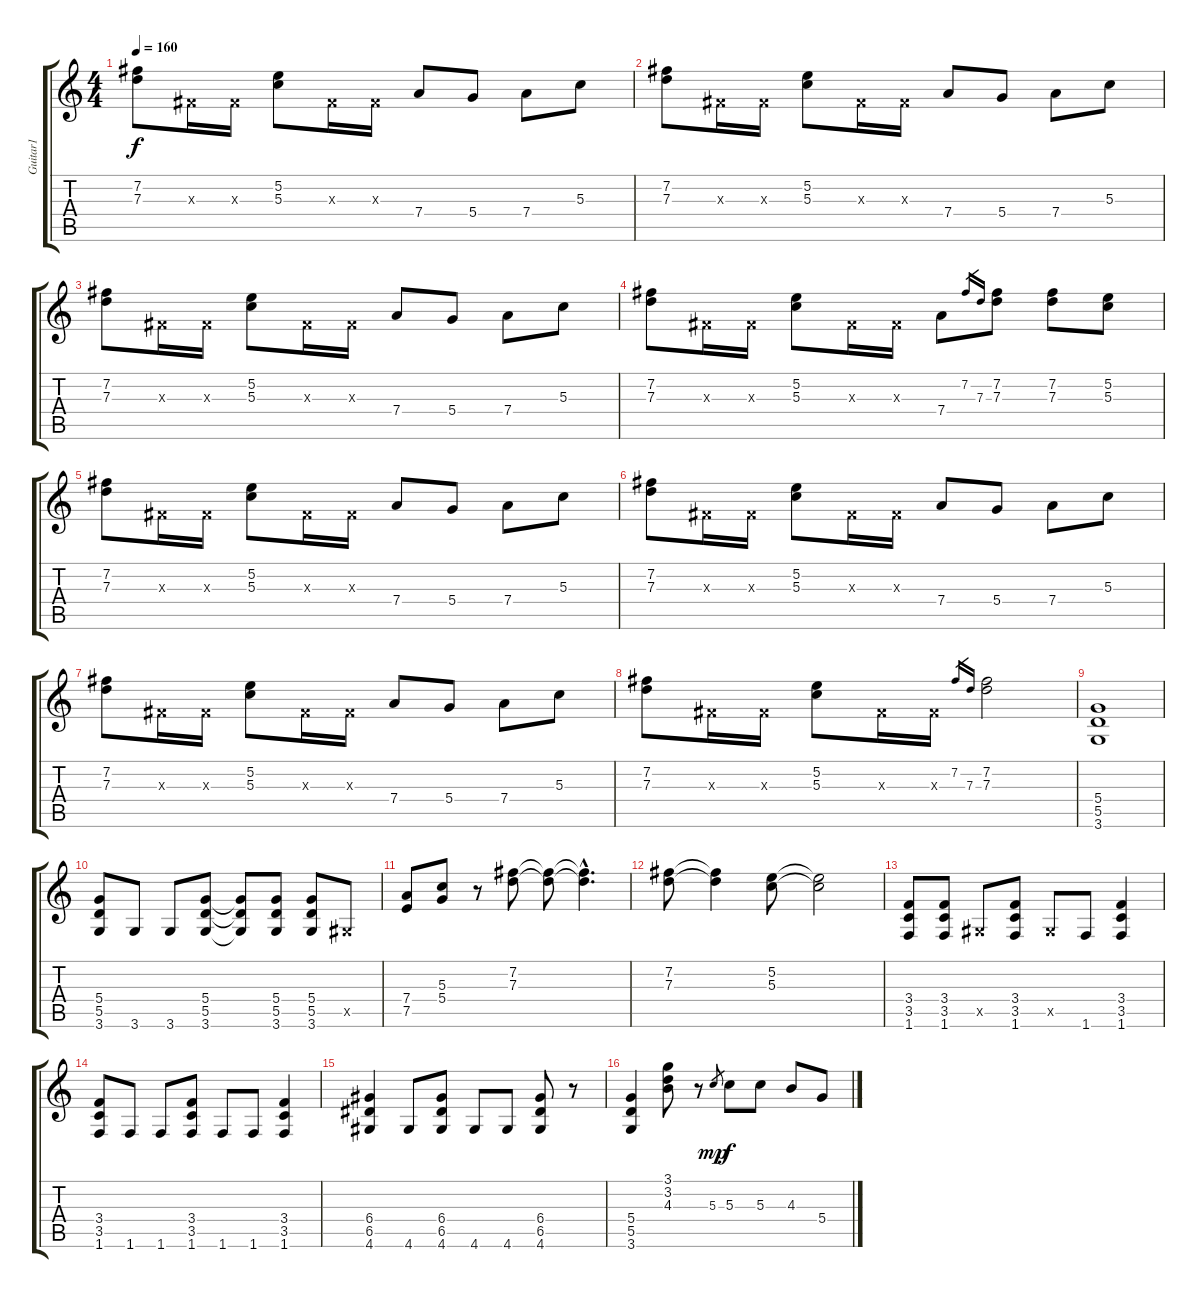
\track ("Guitar1" "Guitar1") {instrument distortionguitar}
\staff {score tabs}
\tuning (E4 B3 G3 D3 A2 E2) {hide}
\ts (4 4)
\tempo 160
\clef g2
\ks c
(7.2 7.3).8{dy f} -1.3{x}.16 -1.3{x}.16 (5.2 5.3).8 -1.3{x}.16 -1.3{x}.16 7.4.8 5.4.8 7.4.8 5.3.8 |
(7.2 7.3).8 -1.3{x}.16 -1.3{x}.16 (5.2 5.3).8 -1.3{x}.16 -1.3{x}.16 7.4.8 5.4.8 7.4.8 5.3.8 |
(7.2 7.3).8 -1.3{x}.16 -1.3{x}.16 (5.2 5.3).8 -1.3{x}.16 -1.3{x}.16 7.4.8 5.4.8 7.4.8 5.3.8 |
(7.2 7.3).8 -1.3{x}.16 -1.3{x}.16 (5.2 5.3).8 -1.3{x}.16 -1.3{x}.16 7.4.8 7.2.16{gr} 7.3.16{gr} (7.2 7.3).8 (7.2 7.3).8 (5.2 5.3).8 |
(7.2 7.3).8 -1.3{x}.16 -1.3{x}.16 (5.2 5.3).8 -1.3{x}.16 -1.3{x}.16 7.4.8 5.4.8 7.4.8 5.3.8 |
(7.2 7.3).8 -1.3{x}.16 -1.3{x}.16 (5.2 5.3).8 -1.3{x}.16 -1.3{x}.16 7.4.8 5.4.8 7.4.8 5.3.8 |
(7.2 7.3).8 -1.3{x}.16 -1.3{x}.16 (5.2 5.3).8 -1.3{x}.16 -1.3{x}.16 7.4.8 5.4.8 7.4.8 5.3.8 |
(7.2 7.3).8 -1.3{x}.16 -1.3{x}.16 (5.2 5.3).8 -1.3{x}.16 -1.3{x}.16 7.2.16{gr} 7.3.16{gr} (7.2 7.3).2 |
(5.4 5.5 3.6).1 |
(5.4 5.5 3.6).8 3.6.8 3.6.8 (5.4 5.5 3.6).8 (5.4{t} 5.5{t} 3.6{t}).8 (5.4 5.5 3.6).8 (5.4 5.5 3.6).8 -1.5{x}.8 |
(7.4 7.5).8 (5.3 5.4).8 r.8 (7.2 7.3).8 (7.2{t} 7.3{t}).8 (7.2{hac t} 7.3{hac t}).4{d} |
(7.2 7.3).8 (7.2{t} 7.3{t}).4 (5.2 5.3).8 (5.2{t} 5.3{t}).2 |
(3.4 3.5 1.6).8 (3.4 3.5 1.6).8 -1.5{x}.8 (3.4 3.5 1.6).8 -1.5{x}.8 1.6.8 (3.4 3.5 1.6).4 |
(3.4 3.5 1.6).8 1.6.8 1.6.8 (3.4 3.5 1.6).8 1.6.8 1.6.8 (3.4 3.5 1.6).4 |
(6.4 6.5 4.6).4 4.6.8 (6.4 6.5 4.6).8 4.6.8 4.6.8 (6.4 6.5 4.6).8 r.8 |
(5.4 5.5 3.6).4 (3.1 3.2 4.3).8 r.8 5.3.8{gr dy mp} 5.3.8{dy f} 5.3.8 4.3.8 5.4.8
